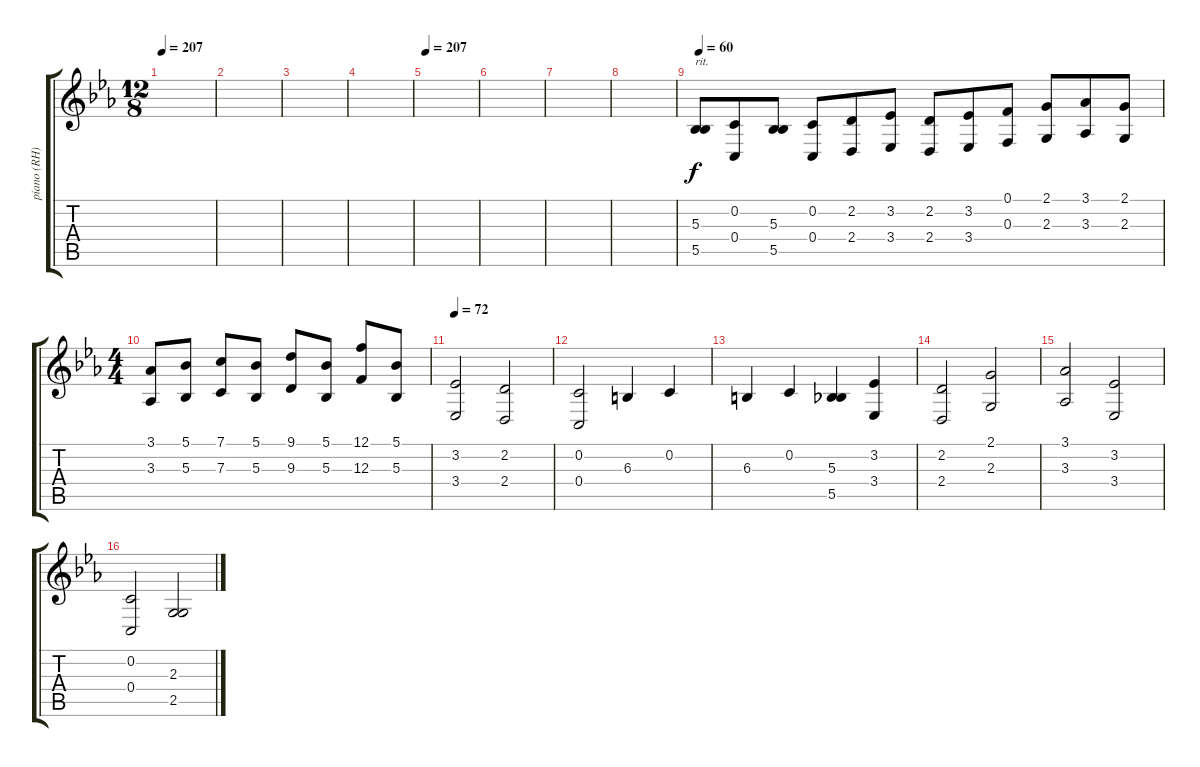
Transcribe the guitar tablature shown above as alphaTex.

\track ("piano (RH)" "piano (RH)") {instrument brightacousticpiano}
\staff {score tabs}
\tuning (F4 C4 F3 C3 F3 C2) {hide}
\ts (12 8)
\tempo 207
\clef g2
\ks eb
|
|
|
|
\tempo 207
|
|
|
|
\tempo 60
(5.3 5.5).8{txt "rit."} (0.2 0.4).8 (5.3 5.5).8 (0.2 0.4).8 (2.2 2.4).8 (3.2 3.4).8 (2.2 2.4).8 (3.2 3.4).8 (0.1 0.3).8 (2.1 2.3).8 (3.1 3.3).8 (2.1 2.3).8 |
\ts (4 4)
(3.1 3.3).8 (5.1 5.3).8 (7.1 7.3).8 (5.1 5.3).8 (9.1 9.3).8 (5.1 5.3).8 (12.1 12.3).8 (5.1 5.3).8 |
\tempo 72
(3.2 3.4).2 (2.2 2.4).2 |
(0.2 0.4).2 6.3.4 0.2.4 |
6.3.4 0.2.4 (5.3 5.5).4 (3.2 3.4).4 |
(2.2 2.4).2 (2.1 2.3).2 |
(3.1 3.3).2 (3.2 3.4).2 |
(0.2 0.4).2 (2.3 2.5).2
